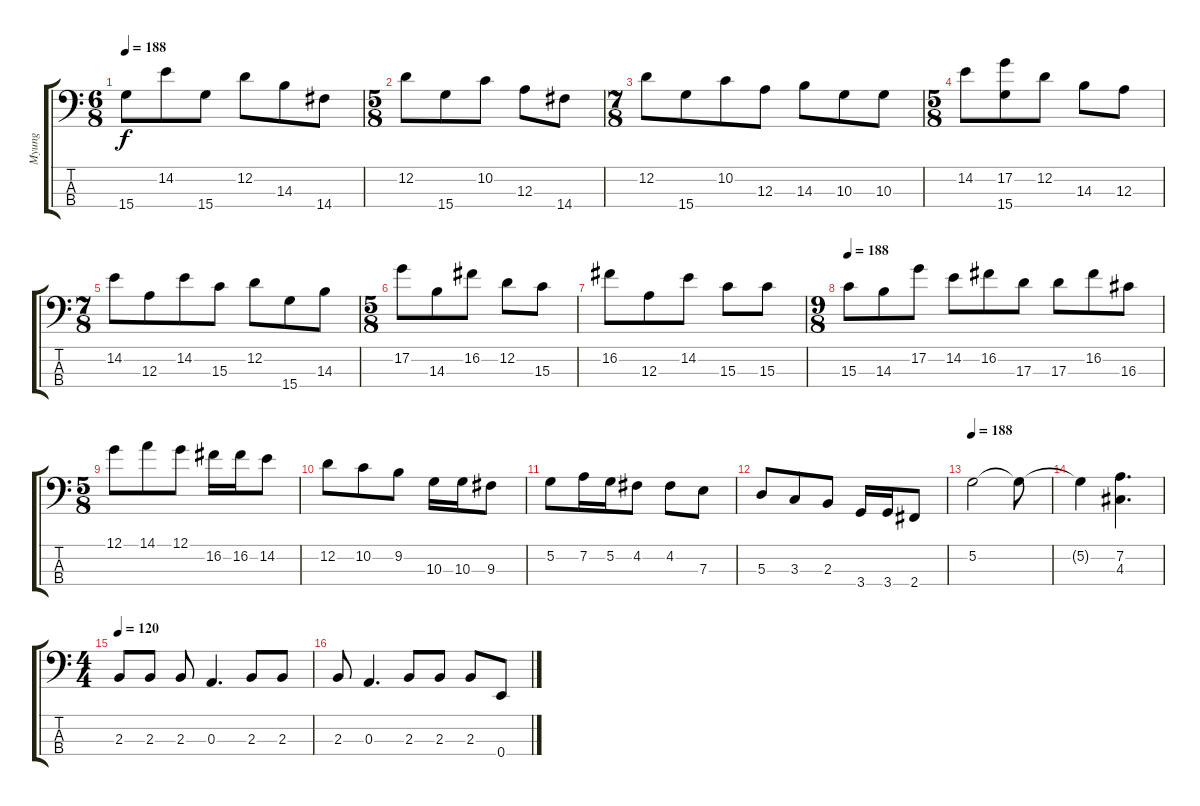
\track ("Myung" "Myung") {instrument electricbassfinger}
\staff {score tabs}
\tuning (G2 D2 A1 E1) {hide}
\ts (6 8)
\tempo 188
\clef f4
\ks c
15.4.8{dy f} 14.2.8 15.4.8 12.2.8 14.3.8 14.4.8 |
\ts (5 8)
12.2.8 15.4.8 10.2.8 12.3.8 14.4.8 |
\ts (7 8)
12.2.8 15.4.8 10.2.8 12.3.8 14.3.8 10.3.8 10.3.8 |
\ts (5 8)
14.2.8 (17.2 15.4).8 12.2.8 14.3.8 12.3.8 |
\ts (7 8)
14.2.8 12.3.8 14.2.8 15.3.8 12.2.8 15.4.8 14.3.8 |
\ts (5 8)
17.2.8 14.3.8 16.2.8 12.2.8 15.3.8 |
16.2.8 12.3.8 14.2.8 15.3.8 15.3.8 |
\ts (9 8)
\tempo 188
15.3.8 14.3.8 17.2.8 14.2.8 16.2.8 17.3.8 17.3.8 16.2.8 16.3.8 |
\ts (5 8)
12.1.8 14.1.8 12.1.8 16.2.16 16.2.16 14.2.8 |
12.2.8 10.2.8 9.2.8 10.3.16 10.3.16 9.3.8 |
5.2.8 7.2.16 5.2.16 4.2.8 4.2.8 7.3.8 |
5.3.8 3.3.8 2.3.8 3.4.16 3.4.16 2.4.8 |
\tempo 188
5.2.2 5.2{t}.8 |
5.2{t}.4 (7.2 4.3).4{d} |
\ts (4 4)
\tempo 120
2.3.8 2.3.8 2.3.8 0.3.4{d} 2.3.8 2.3.8 |
2.3.8 0.3.4{d} 2.3.8 2.3.8 2.3.8 0.4.8
